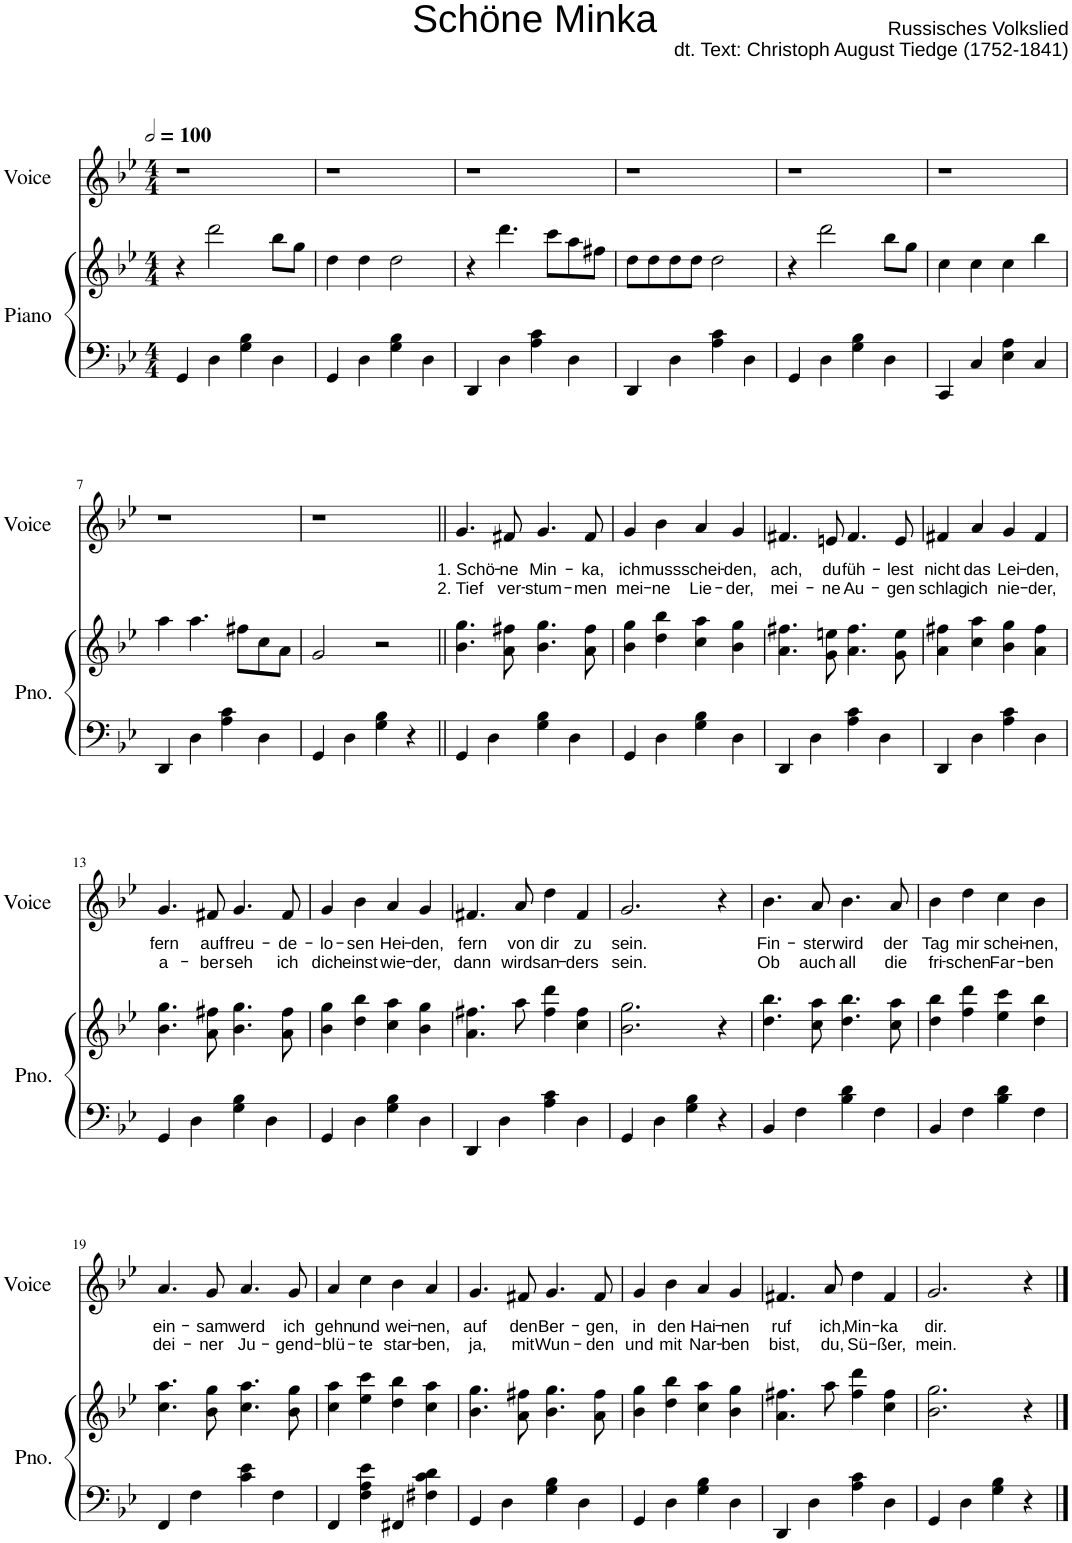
**kern	**kern	**kern	**text	**text
*part2	*part2	*part1	*part1	*part1
*staff3	*staff2	*staff1	*staff1	*staff1
*I"Piano	*	*I"Voice	*	*
*I'Pno.	*	*I'Voice	*	*
*clefF4	*clefG2	*clefG2	*	*
*k[b-e-]	*k[b-e-]	*k[b-e-]	*	*
*B-:	*B-:	*B-:	*	*
*M4/4	*M4/4	*M4/4	*	*
*MM200	*MM200	*MM200	*	*
=1	=1	=1	=1	=1
4GG/	4r	1r	.	.
4D\	2ddd\	.	.	.
4G\ 4B-\	.	.	.	.
4D\	8bb-\L	.	.	.
.	8gg\J	.	.	.
=2	=2	=2	=2	=2
4GG/	4dd\	1r	.	.
4D\	4dd\	.	.	.
4G\ 4B-\	2dd\	.	.	.
4D\	.	.	.	.
=3	=3	=3	=3	=3
4DD/	4r	1r	.	.
4D\	4.ddd\	.	.	.
4A\ 4c\	.	.	.	.
.	8ccc\L	.	.	.
4D\	8aa\	.	.	.
.	8ff#X\J	.	.	.
=4	=4	=4	=4	=4
4DD/	8dd\L	1r	.	.
.	8dd\	.	.	.
4D\	8dd\	.	.	.
.	8dd\J	.	.	.
4A\ 4c\	2dd\	.	.	.
4D\	.	.	.	.
=5	=5	=5	=5	=5
4GG/	4r	1r	.	.
4D\	2ddd\	.	.	.
4G\ 4B-\	.	.	.	.
4D\	8bb-\L	.	.	.
.	8gg\J	.	.	.
=6	=6	=6	=6	=6
4CC/	4cc\	1r	.	.
4C/	4cc\	.	.	.
4E-\ 4A\	4cc\	.	.	.
4C/	4bb-\	.	.	.
!!LO:LB:g=z
=7	=7	=7	=7	=7
4DD/	4aa\	1r	.	.
4D\	4.aa\	.	.	.
4A\ 4c\	.	.	.	.
.	8ff#X\L	.	.	.
4D\	8cc\	.	.	.
.	8a\J	.	.	.
=8	=8	=8	=8	=8
4GG/	2g/	1r	.	.
4D\	.	.	.	.
4G\ 4B-\	2r	.	.	.
4r	.	.	.	.
=9||	=9||	=9||	=9||	=9||
!	!	!	!LO:LY:b	!LO:LY:b
4GG/	4.b-\ 4.gg\	4.g/	1. Schö-	2. Tief
4D\	.	.	.	.
!	!	!	!LO:LY:b	!LO:LY:b
.	8a\ 8ff#X\	8f#X/	-ne	ver-
!	!	!	!LO:LY:b	!LO:LY:b
4G\ 4B-\	4.b-\ 4.gg\	4.g/	Min-	-stum-
4D\	.	.	.	.
!	!	!	!LO:LY:b	!LO:LY:b
.	8a\ 8ff#\	8f#/	-ka,	-men
=10	=10	=10	=10	=10
!	!	!	!LO:LY:b	!LO:LY:b
4GG/	4b-\ 4gg\	4g/	ich	mei-
!	!	!	!LO:LY:b	!LO:LY:b
4D\	4dd\ 4bb-\	4b-\	muss	-ne
!	!	!	!LO:LY:b	!LO:LY:b
4G\ 4B-\	4cc\ 4aa\	4a/	schei-	Lie-
!	!	!	!LO:LY:b	!LO:LY:b
4D\	4b-\ 4gg\	4g/	-den,	-der,
=11	=11	=11	=11	=11
!	!	!	!LO:LY:b	!LO:LY:b
4DD/	4.a\ 4.ff#X\	4.f#X/	ach,	mei-
4D\	.	.	.	.
!	!	!	!LO:LY:b	!LO:LY:b
.	8g\ 8een\	8en/	du	-ne
!	!	!	!LO:LY:b	!LO:LY:b
4A\ 4c\	4.a\ 4.ff#\	4.f#/	füh-	Au-
4D\	.	.	.	.
!	!	!	!LO:LY:b	!LO:LY:b
.	8g\ 8ee\	8e/	-lest	-gen
=12	=12	=12	=12	=12
!	!	!	!LO:LY:b	!LO:LY:b
4DD/	4a\ 4ff#X\	4f#X/	nicht	schlag
!	!	!	!LO:LY:b	!LO:LY:b
4D\	4cc\ 4aa\	4a/	das	ich
!	!	!	!LO:LY:b	!LO:LY:b
4A\ 4c\	4b-\ 4gg\	4g/	Lei-	nie-
!	!	!	!LO:LY:b	!LO:LY:b
4D\	4a\ 4ff#\	4f#/	-den,	-der,
!!LO:LB:g=z
=13	=13	=13	=13	=13
!	!	!	!LO:LY:b	!LO:LY:b
4GG/	4.b-\ 4.gg\	4.g/	fern	a-
4D\	.	.	.	.
!	!	!	!LO:LY:b	!LO:LY:b
.	8a\ 8ff#X\	8f#X/	auf	-ber
!	!	!	!LO:LY:b	!LO:LY:b
4G\ 4B-\	4.b-\ 4.gg\	4.g/	freu-	seh
4D\	.	.	.	.
!	!	!	!LO:LY:b	!LO:LY:b
.	8a\ 8ff#\	8f#/	-de-	ich
=14	=14	=14	=14	=14
!	!	!	!LO:LY:b	!LO:LY:b
4GG/	4b-\ 4gg\	4g/	-lo-	dich
!	!	!	!LO:LY:b	!LO:LY:b
4D\	4dd\ 4bb-\	4b-\	-sen	einst
!	!	!	!LO:LY:b	!LO:LY:b
4G\ 4B-\	4cc\ 4aa\	4a/	Hei-	wie-
!	!	!	!LO:LY:b	!LO:LY:b
4D\	4b-\ 4gg\	4g/	-den,	-der,
=15	=15	=15	=15	=15
!	!	!	!LO:LY:b	!LO:LY:b
4DD/	4.a\ 4.ff#X\	4.f#X/	fern	dann
4D\	.	.	.	.
!	!	!	!LO:LY:b	!LO:LY:b
.	8aa\	8a/	von	wirds
!	!	!	!LO:LY:b	!LO:LY:b
4A\ 4c\	4ff#\ 4ddd\	4dd\	dir	an-
!	!	!	!LO:LY:b	!LO:LY:b
4D\	4cc\ 4ff#\	4f#/	zu	-ders
=16	=16	=16	=16	=16
!	!	!	!LO:LY:b	!LO:LY:b
4GG/	2.b-\ 2.gg\	2.g/	sein.	sein.
4D\	.	.	.	.
4G\ 4B-\	.	.	.	.
4r	4r	4r	.	.
=17	=17	=17	=17	=17
!	!	!	!LO:LY:b	!LO:LY:b
4BB-/	4.dd\ 4.bb-\	4.b-\	Fin-	Ob
4F\	.	.	.	.
!	!	!	!LO:LY:b	!LO:LY:b
.	8cc\ 8aa\	8a/	-ster	auch
!	!	!	!LO:LY:b	!LO:LY:b
4B-\ 4d\	4.dd\ 4.bb-\	4.b-\	wird	all
4F\	.	.	.	.
!	!	!	!LO:LY:b	!LO:LY:b
.	8cc\ 8aa\	8a/	der	die
=18	=18	=18	=18	=18
!	!	!	!LO:LY:b	!LO:LY:b
4BB-/	4dd\ 4bb-\	4b-\	Tag	fri-
!	!	!	!LO:LY:b	!LO:LY:b
4F\	4ff\ 4ddd\	4dd\	mir	-schen
!	!	!	!LO:LY:b	!LO:LY:b
4B-\ 4d\	4ee-\ 4ccc\	4cc\	schei-	Far-
!	!	!	!LO:LY:b	!LO:LY:b
4F\	4dd\ 4bb-\	4b-\	-nen,	-ben
!!LO:LB:g=z
=19	=19	=19	=19	=19
!	!	!	!LO:LY:b	!LO:LY:b
4FF/	4.cc\ 4.aa\	4.a/	ein-	dei-
4F\	.	.	.	.
!	!	!	!LO:LY:b	!LO:LY:b
.	8b-\ 8gg\	8g/	-sam	-ner
!	!	!	!LO:LY:b	!LO:LY:b
4c\ 4e-\	4.cc\ 4.aa\	4.a/	werd	Ju-
4F\	.	.	.	.
!	!	!	!LO:LY:b	!LO:LY:b
.	8b-\ 8gg\	8g/	ich	-gend-
=20	=20	=20	=20	=20
!	!	!	!LO:LY:b	!LO:LY:b
4FF/	4cc\ 4aa\	4a/	gehn	-blü-
!	!	!	!LO:LY:b	!LO:LY:b
4F\ 4A\ 4e-\	4ee-\ 4ccc\	4cc\	und	-te
!	!	!	!LO:LY:b	!LO:LY:b
4FF#X/	4dd\ 4bb-\	4b-\	wei-	star-
!	!	!	!LO:LY:b	!LO:LY:b
4F#X\ 4c\ 4d\	4cc\ 4aa\	4a/	-nen,	-ben,
=21	=21	=21	=21	=21
!	!	!	!LO:LY:b	!LO:LY:b
4GG/	4.b-\ 4.gg\	4.g/	auf	ja,
4D\	.	.	.	.
!	!	!	!LO:LY:b	!LO:LY:b
.	8a\ 8ff#X\	8f#X/	den	mit
!	!	!	!LO:LY:b	!LO:LY:b
4G\ 4B-\	4.b-\ 4.gg\	4.g/	Ber-	Wun-
4D\	.	.	.	.
!	!	!	!LO:LY:b	!LO:LY:b
.	8a\ 8ff#\	8f#/	-gen,	-den
=22	=22	=22	=22	=22
!	!	!	!LO:LY:b	!LO:LY:b
4GG/	4b-\ 4gg\	4g/	in	und
!	!	!	!LO:LY:b	!LO:LY:b
4D\	4dd\ 4bb-\	4b-\	den	mit
!	!	!	!LO:LY:b	!LO:LY:b
4G\ 4B-\	4cc\ 4aa\	4a/	Hai-	Nar-
!	!	!	!LO:LY:b	!LO:LY:b
4D\	4b-\ 4gg\	4g/	-nen	-ben
=23	=23	=23	=23	=23
!	!	!	!LO:LY:b	!LO:LY:b
4DD/	4.a\ 4.ff#X\	4.f#X/	ruf	bist,
4D\	.	.	.	.
!	!	!	!LO:LY:b	!LO:LY:b
.	8aa\	8a/	ich,	du,
!	!	!	!LO:LY:b	!LO:LY:b
4A\ 4c\	4ff#\ 4ddd\	4dd\	Min-	Sü-
!	!	!	!LO:LY:b	!LO:LY:b
4D\	4cc\ 4ff#\	4f#/	-ka	-ßer,
=24	=24	=24	=24	=24
!	!	!	!LO:LY:b	!LO:LY:b
4GG/	2.b-\ 2.gg\	2.g/	dir.	mein.
4D\	.	.	.	.
4G\ 4B-\	.	.	.	.
4r	4r	4r	.	.
==	==	==	==	==
*-	*-	*-	*-	*-
